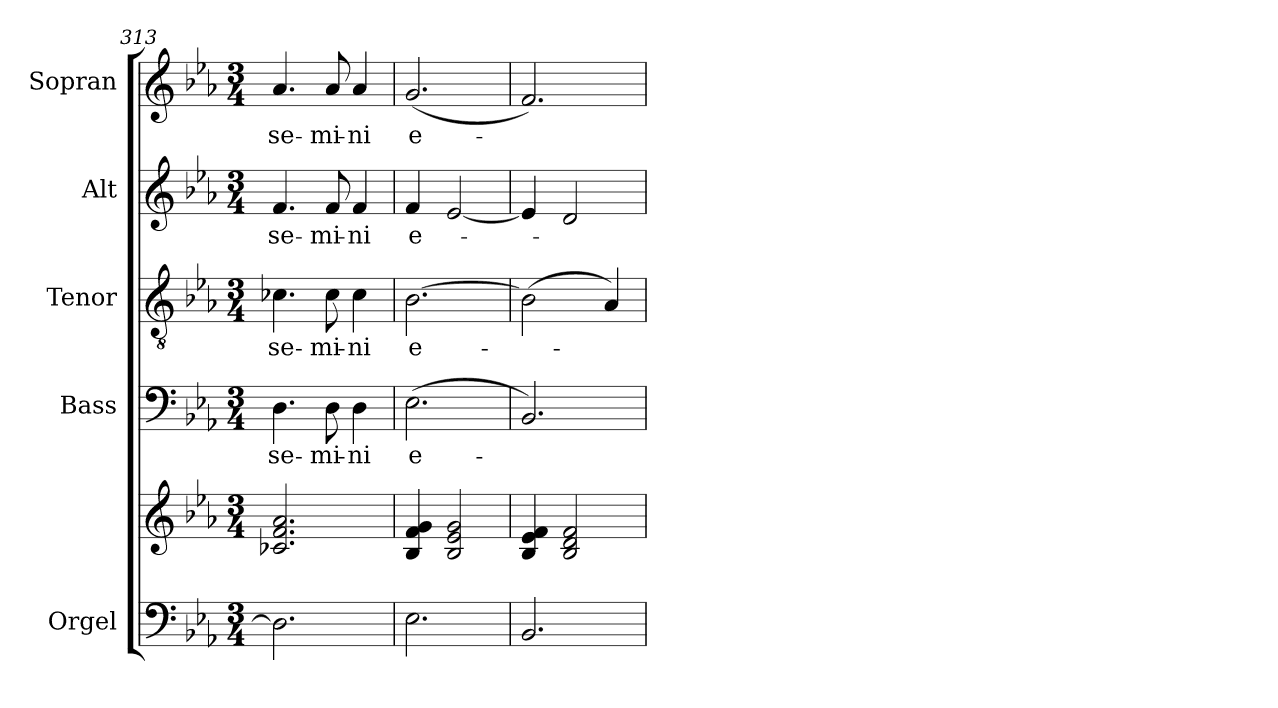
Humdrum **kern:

**kern	**kern	**kern	**text	**kern	**text	**kern	**text	**kern	**text
*part5	*part5	*part4	*part4	*part3	*part3	*part2	*part2	*part1	*part1
*staff6	*staff5	*staff4	*staff4	*staff3	*staff3	*staff2	*staff2	*staff1	*staff1
*I"Orgel	*	*I"Bass	*	*I"Tenor	*	*I"Alt	*	*I"Sopran	*
*I'Org.	*	*I'B.	*	*I'T.	*	*I'A.	*	*I'S.	*
*clefF4	*clefG2	*clefF4	*	*clefGv2	*	*clefG2	*	*clefG2	*
*k[b-e-a-]	*k[b-e-a-]	*k[b-e-a-]	*	*k[b-e-a-]	*	*k[b-e-a-]	*	*k[b-e-a-]	*
*E-:	*E-:	*E-:	*	*E-:	*	*E-:	*	*E-:	*
*M3/4	*M3/4	*M3/4	*	*M3/4	*	*M3/4	*	*M3/4	*
=313	=313	=313	=313	=313	=313	=313	=313	=313	=313
!	!	!	!LO:LY:b	!	!LO:LY:b	!	!LO:LY:b	!	!LO:LY:b
2.D\]	2.c-X/ 2.f/ 2.a-/	4.D\	se-	4.c-X\	se-	4.f/	se-	4.a-/	se-
!	!	!	!LO:LY:b	!	!LO:LY:b	!	!LO:LY:b	!	!LO:LY:b
.	.	8D\	-mi-	8c-\	-mi-	8f/	-mi-	8a-/	-mi-
!	!	!	!LO:LY:b	!	!LO:LY:b	!	!LO:LY:b	!	!LO:LY:b
.	.	4D\	-ni	4c-\	-ni	4f/	-ni	4a-/	-ni
!!LO:LB:g=z
=314	=314	=314	=314	=314	=314	=314	=314	=314	=314
!	!	!	!LO:LY:b	!	!LO:LY:b	!	!LO:LY:b	!	!LO:LY:b
2.E-\	4B-/ 4f/ 4g/	(>2.E-\	e-	[2.B-\	e-	4f/	e-	(<2.g/	e-
.	2B-/ 2e-/ 2g/	.	.	.	.	[2e-/	.	.	.
=315	=315	=315	=315	=315	=315	=315	=315	=315	=315
2.BB-/	4B-/ 4e-/ 4f/	2.BB-/)	.	(>2B-\]	.	4e-/]	.	2.f/)	.
.	2B-/ 2d/ 2f/	.	.	.	.	2d/	.	.	.
.	.	.	.	4A-/)	.	.	.	.	.
=	=	=	=	=	=	=	=	=	=
*-	*-	*-	*-	*-	*-	*-	*-	*-	*-
